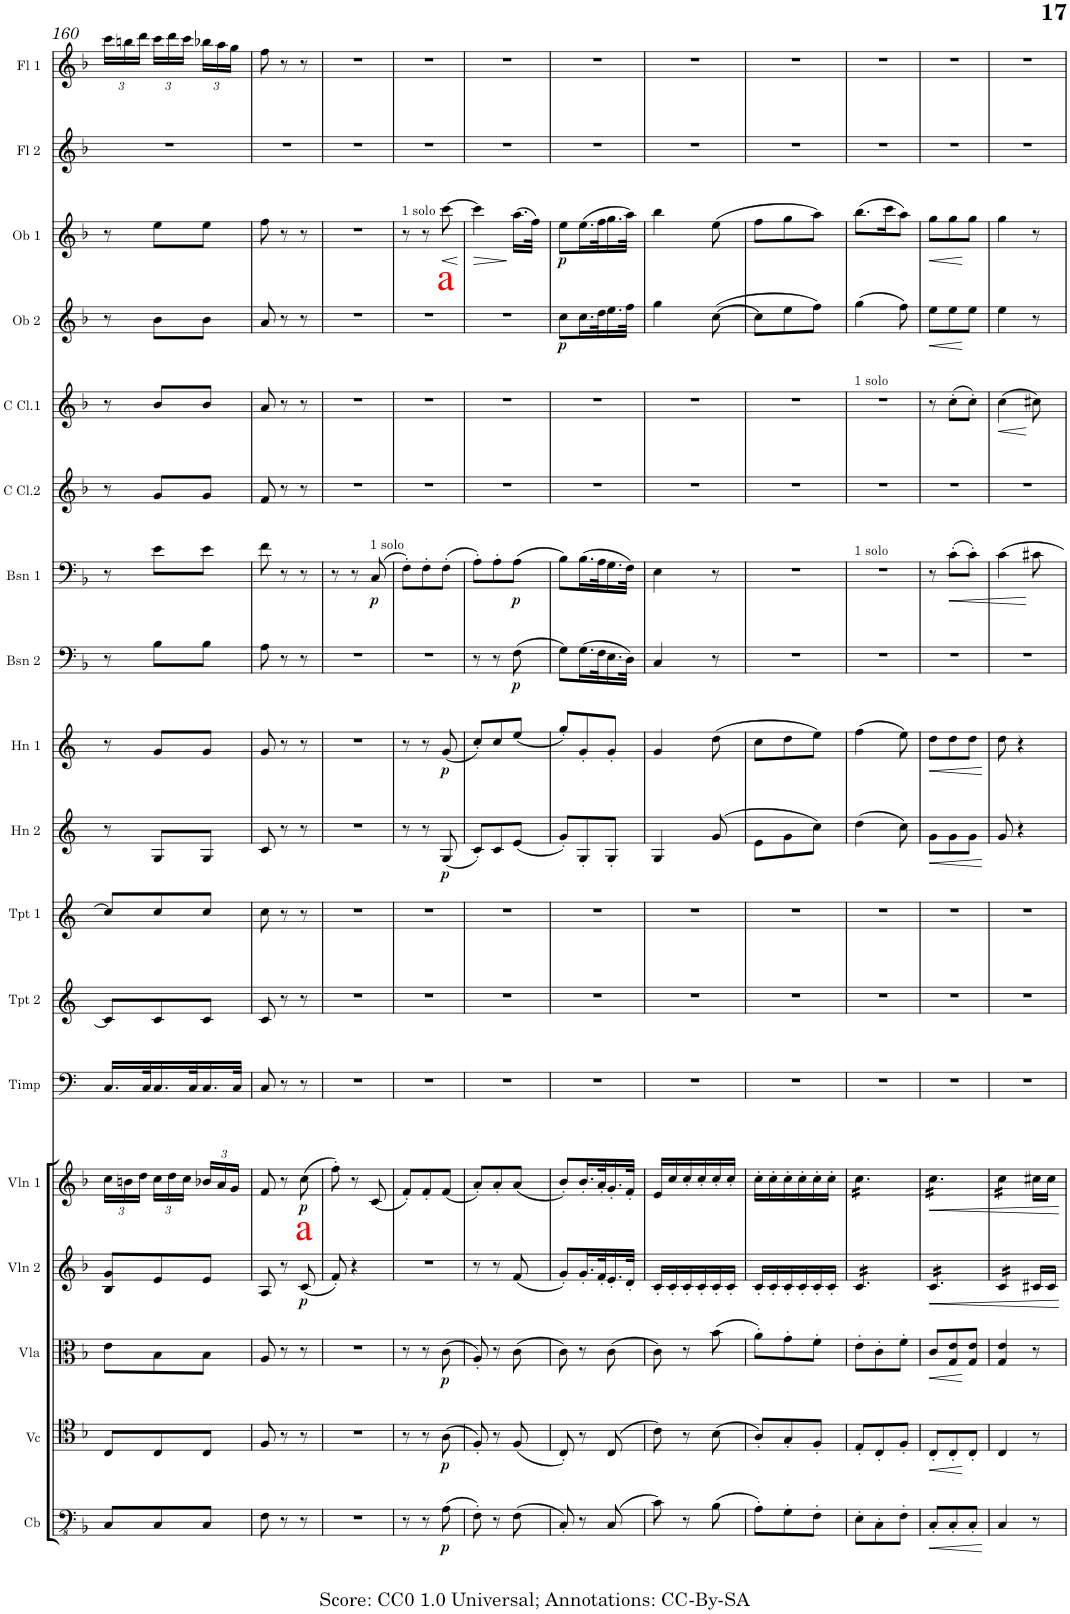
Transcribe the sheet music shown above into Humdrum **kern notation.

**kern	**dynam	**kern	**dynam	**kern	**dynam	**kern	**dynam	**kern	**text	**dynam	**kern	**kern	**kern	**kern	**dynam	**kern	**dynam	**kern	**dynam	**kern	**dynam	**kern	**kern	**dynam	**kern	**dynam	**kern	**text	**dynam	**kern	**kern
*part18	*part18	*part17	*part17	*part16	*part16	*part15	*part15	*part14	*part14	*part14	*part13	*part12	*part11	*part10	*part10	*part9	*part9	*part8	*part8	*part7	*part7	*part6	*part5	*part5	*part4	*part4	*part3	*part3	*part3	*part2	*part1
*staff18	*staff18	*staff17	*staff17	*staff16	*staff16	*staff15	*staff15	*staff14	*staff14	*staff14	*staff13	*staff12	*staff11	*staff10	*staff10	*staff9	*staff9	*staff8	*staff8	*staff7	*staff7	*staff6	*staff5	*staff5	*staff4	*staff4	*staff3	*staff3	*staff3	*staff2	*staff1
*I"Contrabass	*	*I"Violoncello	*	*I"Viola	*	*I"Violin 2	*	*I"Violin 1	*	*	*I"Timpani	*I"C Trumpet 2	*I"C Trumpet 1	*I"F Horn 2	*	*I"F Horn 1	*	*I"Bassoon 2	*	*I"Bassoon 1	*	*I"C Clarinet 2	*I"C Clarinet 1	*	*I"Oboe 2	*	*I"Oboe 1	*	*	*I"Flute 2	*I"Flute 1
*I'Cb	*	*I'Vc	*	*I'Vla	*	*I'Vln 2	*	*I'Vln 1	*	*	*I'Timp	*I'Tpt 2	*I'Tpt 1	*I'Hn 2	*	*I'Hn 1	*	*I'Bsn 2	*	*I'Bsn 1	*	*I'C Cl.2	*I'C Cl.1	*	*I'Ob 2	*	*I'Ob 1	*	*	*I'Fl 2	*I'Fl 1
!!LO:PB:g=z
*clefFv4	*	*clefC4	*	*clefC3	*	*clefG2	*	*clefG2	*	*	*clefF4	*clefG2	*clefG2	*clefG2	*	*clefG2	*	*clefF4	*	*clefF4	*	*clefG2	*clefG2	*	*clefG2	*	*clefG2	*	*	*clefG2	*clefG2
*	*	*	*	*	*	*	*	*	*	*	*	*	*	*Trd4c7	*	*Trd4c7	*	*	*	*	*	*Trd1c2	*Trd1c2	*	*	*	*	*	*	*	*
*k[b-]	*	*k[b-]	*	*k[b-]	*	*k[b-]	*	*k[b-]	*	*	*k[]	*k[]	*k[]	*k[]	*	*k[]	*	*k[b-]	*	*k[b-]	*	*k[b-]	*k[b-]	*	*k[b-]	*	*k[b-]	*	*	*k[b-]	*k[b-]
*F:	*	*F:	*	*F:	*	*F:	*	*F:	*	*	*	*	*	*	*	*	*	*F:	*	*F:	*	*F:	*F:	*	*F:	*	*F:	*	*	*F:	*F:
*M3/8	*	*M3/8	*	*M3/8	*	*M3/8	*	*M3/8	*	*	*M3/8	*M3/8	*M3/8	*M3/8	*	*M3/8	*	*M3/8	*	*M3/8	*	*M3/8	*M3/8	*	*M3/8	*	*M3/8	*	*	*M3/8	*M3/8
*	*	*	*	*	*	*	*	*Xbrackettup	*	*	*	*	*	*	*	*	*	*	*	*	*	*	*	*	*	*	*	*	*	*	*Xbrackettup
=160	=160	=160	=160	=160	=160	=160	=160	=160	=160	=160	=160	=160	=160	=160	=160	=160	=160	=160	=160	=160	=160	=160	=160	=160	=160	=160	=160	=160	=160	=160	=160
8CC/L	.	8C/L	.	8e\L	.	8B-/ 8g/L	.	24cc\LL	.	.	16.C/LL	8c/L]	8cc/L]	8r	.	8r	.	8r	.	8r	.	8r	8r	.	8r	.	8r	.	.	4.r	24ccc\LL
.	.	.	.	.	.	.	.	24bn\	.	.	.	.	.	.	.	.	.	.	.	.	.	.	.	.	.	.	.	.	.	.	24bbn\
.	.	.	.	.	.	.	.	24dd\JJ	.	.	.	.	.	.	.	.	.	.	.	.	.	.	.	.	.	.	.	.	.	.	24ddd\JJ
.	.	.	.	.	.	.	.	.	.	.	32C/K	.	.	.	.	.	.	.	.	.	.	.	.	.	.	.	.	.	.	.	.
8CC/	.	8C/	.	8B-\	.	8e/	.	24cc\LL	.	.	16.C/	8c/	8cc/	8G/L	.	8g/L	.	8B-\L	.	8e\L	.	8g/L	8b-/L	.	8b-\L	.	8ee\L	.	.	.	24ccc\LL
.	.	.	.	.	.	.	.	24dd\	.	.	.	.	.	.	.	.	.	.	.	.	.	.	.	.	.	.	.	.	.	.	24ddd\
.	.	.	.	.	.	.	.	24cc\JJ	.	.	.	.	.	.	.	.	.	.	.	.	.	.	.	.	.	.	.	.	.	.	24ccc\JJ
.	.	.	.	.	.	.	.	.	.	.	32C/K	.	.	.	.	.	.	.	.	.	.	.	.	.	.	.	.	.	.	.	.
8CC/J	.	8C/J	.	8B-\J	.	8e/J	.	24b-X/LL	.	.	16.C/	8c/J	8cc/J	8G/J	.	8g/J	.	8B-\J	.	8e\J	.	8g/J	8b-/J	.	8b-\J	.	8ee\J	.	.	.	24bb-X\LL
.	.	.	.	.	.	.	.	24a/	.	.	.	.	.	.	.	.	.	.	.	.	.	.	.	.	.	.	.	.	.	.	24aa\
.	.	.	.	.	.	.	.	24g/JJ	.	.	.	.	.	.	.	.	.	.	.	.	.	.	.	.	.	.	.	.	.	.	24gg\JJ
.	.	.	.	.	.	.	.	.	.	.	32C/JJk	.	.	.	.	.	.	.	.	.	.	.	.	.	.	.	.	.	.	.	.
=161	=161	=161	=161	=161	=161	=161	=161	=161	=161	=161	=161	=161	=161	=161	=161	=161	=161	=161	=161	=161	=161	=161	=161	=161	=161	=161	=161	=161	=161	=161	=161
8FF\	.	8F/	.	8A/	.	8A/	.	8f/	.	.	8C/	8c/	8cc\	8c/	.	8g/	.	8A\	.	8f\	.	8f/	8a/	.	8a/	.	8ff\	.	.	4.r	8ff\
8r	.	8r	.	8r	.	8r	.	8r	.	.	8r	8r	8r	8r	.	8r	.	8r	.	8r	.	8r	8r	.	8r	.	8r	.	.	.	8r
!	!	!	!	!	!	!	!LO:DY:b	!	!LO:LY:b:color=#FF0000	!LO:DY:b	!	!	!	!	!	!	!	!	!	!	!	!	!	!	!	!	!	!	!	!	!
8r	.	8r	.	8r	.	(8c/	p	(8cc\	a	p	8r	8r	8r	8r	.	8r	.	8r	.	8r	.	8r	8r	.	8r	.	8r	.	.	.	8r
=162	=162	=162	=162	=162	=162	=162	=162	=162	=162	=162	=162	=162	=162	=162	=162	=162	=162	=162	=162	=162	=162	=162	=162	=162	=162	=162	=162	=162	=162	=162	=162
4.r	.	4.r	.	4.r	.	8f'/)	.	8ff'\)	.	.	4.r	4.r	4.r	4.r	.	4.r	.	4.r	.	8r	.	4.r	4.r	.	4.r	.	4.r	.	.	4.r	4.r
.	.	.	.	.	.	4r	.	8r	.	.	.	.	.	.	.	.	.	.	.	8r	.	.	.	.	.	.	.	.	.	.	.
!	!	!	!	!	!	!	!	!	!	!	!	!	!	!	!	!	!	!	!	!LO:TX:a:t=1 solo	!	!	!	!	!	!	!	!	!	!	!
!	!	!	!	!	!	!	!	!	!	!	!	!	!	!	!	!	!	!	!	!	!LO:DY:b	!	!	!	!	!	!	!	!	!	!
.	.	.	.	.	.	.	.	(8c/	.	.	.	.	.	.	.	.	.	.	.	(8C/	p	.	.	.	.	.	.	.	.	.	.
=163	=163	=163	=163	=163	=163	=163	=163	=163	=163	=163	=163	=163	=163	=163	=163	=163	=163	=163	=163	=163	=163	=163	=163	=163	=163	=163	=163	=163	=163	=163	=163
!	!	!	!	!	!	!	!	!	!	!	!	!	!	!	!	!	!	!	!	!	!	!	!	!	!	!	!LO:TX:a:t=1 solo	!	!	!	!
8r	.	8r	.	8r	.	4.r	.	8f'/L)	.	.	4.r	4.r	4.r	8r	.	8r	.	4.r	.	8F'\L)	.	4.r	4.r	.	4.r	.	8r	.	.	4.r	4.r
8r	.	8r	.	8r	.	.	.	8f'/	.	.	.	.	.	8r	.	8r	.	.	.	8F'\	.	.	.	.	.	.	8r	.	.	.	.
!	!LO:DY:b	!	!LO:DY:b	!	!LO:DY:b	!	!	!	!	!	!	!	!	!	!LO:DY:b	!	!LO:DY:b	!	!	!	!	!	!	!	!	!	!	!LO:LY:b:color=#FF0000	!LO:HP:b	!	!
(8AA\	p	(8A\	p	(8c\	p	.	.	(8f/J	.	.	.	.	.	(8G/	p	(8g/	p	.	.	(8F'\J	.	.	.	.	.	.	[8ccc\	a	<	.	.
.	.	.	.	.	.	.	.	.	.	.	.	.	.	.	.	.	.	.	.	.	.	.	.	.	.	.	.	.	[	.	.
=164	=164	=164	=164	=164	=164	=164	=164	=164	=164	=164	=164	=164	=164	=164	=164	=164	=164	=164	=164	=164	=164	=164	=164	=164	=164	=164	=164	=164	=164	=164	=164
!	!	!	!	!	!	!	!	!	!	!	!	!	!	!	!	!	!	!	!	!	!	!	!	!	!	!	!	!	!LO:HP:b	!	!
8FF'\)	.	8F'/)	.	8A'/)	.	8r	.	8a'/L)	.	.	4.r	4.r	4.r	8c'/L)	.	8cc'/L)	.	8r	.	8A'\L)	.	4.r	4.r	.	4.r	.	4ccc\]	.	>	4.r	4.r
8r	.	8r	.	8r	.	8r	.	8a'/	.	.	.	.	.	8c/	.	8cc/	.	8r	.	8A'\	.	.	.	.	.	.	.	.	.	.	.
!	!	!	!	!	!	!	!	!	!	!	!	!	!	!	!	!	!	!	!LO:DY:b	!	!LO:DY:b	!	!	!	!	!	!	!	!	!	!
(8FF\	.	(8F/	.	(8c\	.	(8f/	.	(8a/J	.	.	.	.	.	(8e/J	.	(8ee/J	.	(8F\	p	(8A\J	p	.	.	.	.	.	(16.aa\LL	.	]	.	.
.	.	.	.	.	.	.	.	.	.	.	.	.	.	.	.	.	.	.	.	.	.	.	.	.	.	.	32ff\JJk)	.	.	.	.
=165	=165	=165	=165	=165	=165	=165	=165	=165	=165	=165	=165	=165	=165	=165	=165	=165	=165	=165	=165	=165	=165	=165	=165	=165	=165	=165	=165	=165	=165	=165	=165
!	!	!	!	!	!	!	!	!	!	!	!	!	!	!	!	!	!	!	!	!	!	!	!	!	!	!LO:DY:b	!	!	!LO:DY:b	!	!
8CC'/)	.	8C'/)	.	8c\)	.	8g'/L)	.	8b-'/L)	.	.	4.r	4.r	4.r	8g'/L)	.	8gg'/L)	.	8G\L)	.	8B-\L)	.	4.r	4.r	.	8cc\L	p	8ee\L	.	p	4.r	4.r
8r	.	8r	.	8r	.	16.g'/L	.	16.b-'/L	.	.	.	.	.	8G'/	.	8g'/	.	(16.G\L	.	(16.B-\L	.	.	.	.	16.cc\L	.	(16.ee\L	.	.	.	.
.	.	.	.	.	.	32f'/K	.	32a'/K	.	.	.	.	.	.	.	.	.	32F\K	.	32A\K	.	.	.	.	32dd\K	.	32ff\K	.	.	.	.
(8CC/	.	(8C/	.	(8c\	.	16.e'/	.	16.g'/	.	.	.	.	.	8G'/J	.	8g'/J	.	16.E\	.	16.G\	.	.	.	.	16.ee\	.	16.gg\	.	.	.	.
.	.	.	.	.	.	32d'/JJk	.	32f'/JJk	.	.	.	.	.	.	.	.	.	32D\JJk)	.	32F\JJk)	.	.	.	.	32ff\JJk	.	32aa\JJk)	.	.	.	.
=166	=166	=166	=166	=166	=166	=166	=166	=166	=166	=166	=166	=166	=166	=166	=166	=166	=166	=166	=166	=166	=166	=166	=166	=166	=166	=166	=166	=166	=166	=166	=166
8C\)	.	8c\)	.	8c\)	.	16c'/LL	.	16e/LL	.	.	4.r	4.r	4.r	4G/	.	4g/	.	4C/	.	4E\	.	4.r	4.r	.	4gg\	.	4bb-\	.	.	4.r	4.r
.	.	.	.	.	.	16c'/	.	16cc/	.	.	.	.	.	.	.	.	.	.	.	.	.	.	.	.	.	.	.	.	.	.	.
8r	.	8r	.	8r	.	16c'/	.	16cc'/	.	.	.	.	.	.	.	.	.	.	.	.	.	.	.	.	.	.	.	.	.	.	.
.	.	.	.	.	.	16c'/	.	16cc'/	.	.	.	.	.	.	.	.	.	.	.	.	.	.	.	.	.	.	.	.	.	.	.
(8BB-\	.	(8B-\	.	(8b-\	.	16c'/	.	16cc'/	.	.	.	.	.	(8g/	.	(8dd\	.	8r	.	8r	.	.	.	.	([8cc\	.	(8ee\	.	.	.	.
.	.	.	.	.	.	16c'/JJ	.	16cc'/JJ	.	.	.	.	.	.	.	.	.	.	.	.	.	.	.	.	.	.	.	.	.	.	.
=167	=167	=167	=167	=167	=167	=167	=167	=167	=167	=167	=167	=167	=167	=167	=167	=167	=167	=167	=167	=167	=167	=167	=167	=167	=167	=167	=167	=167	=167	=167	=167
8AA'\L)	.	8A'/L)	.	8a'\L)	.	16c'/LL	.	16cc'\LL	.	.	4.r	4.r	4.r	8e\L	.	8cc\L	.	4.r	.	4.r	.	4.r	4.r	.	8cc\L]	.	8ff\L	.	.	4.r	4.r
.	.	.	.	.	.	16c'/	.	16cc'\	.	.	.	.	.	.	.	.	.	.	.	.	.	.	.	.	.	.	.	.	.	.	.
8GG'\	.	8G'/	.	8g'\	.	16c'/	.	16cc'\	.	.	.	.	.	8g\	.	8dd\	.	.	.	.	.	.	.	.	8ee\	.	8gg\	.	.	.	.
.	.	.	.	.	.	16c'/	.	16cc'\	.	.	.	.	.	.	.	.	.	.	.	.	.	.	.	.	.	.	.	.	.	.	.
8FF'\J	.	8F'/J	.	8f'\J	.	16c'/	.	16cc'\	.	.	.	.	.	8cc\J)	.	8ee\J)	.	.	.	.	.	.	.	.	8ff\J)	.	8aa\J)	.	.	.	.
.	.	.	.	.	.	16c'/JJ	.	16cc'\JJ	.	.	.	.	.	.	.	.	.	.	.	.	.	.	.	.	.	.	.	.	.	.	.
=168	=168	=168	=168	=168	=168	=168	=168	=168	=168	=168	=168	=168	=168	=168	=168	=168	=168	=168	=168	=168	=168	=168	=168	=168	=168	=168	=168	=168	=168	=168	=168
!	!	!	!	!	!	!	!	!	!	!	!	!	!	!	!	!	!	!	!	!	!	!	!LO:TX:a:t=1 solo	!	!	!	!	!	!	!	!
!	!	!	!	!	!	!	!	!	!	!	!	!	!	!	!	!	!	!	!	!LO:TX:a:t=1 solo	!	!	!	!	!	!	!	!	!	!	!
*	*	*	*	*	*	*tremolo	*	*	*	*	*	*	*	*	*	*	*	*	*	*	*	*	*	*	*	*	*	*	*	*	*
*	*	*	*	*	*	*	*	*tremolo	*	*	*	*	*	*	*	*	*	*	*	*	*	*	*	*	*	*	*	*	*	*	*
8EE'\L	.	8E'/L	.	8e'\L	.	16c/LL	.	16cc\LL	.	.	4.r	4.r	4.r	(4dd\	.	(4ff\	.	4.r	.	4.r	.	4.r	4.r	.	(4gg\	.	(8.bb-\L	.	.	4.r	4.r
.	.	.	.	.	.	16c/	.	16cc\	.	.	.	.	.	.	.	.	.	.	.	.	.	.	.	.	.	.	.	.	.	.	.
8CC'\	.	8C'/	.	8c'\	.	16c/	.	16cc\	.	.	.	.	.	.	.	.	.	.	.	.	.	.	.	.	.	.	.	.	.	.	.
.	.	.	.	.	.	16c/	.	16cc\	.	.	.	.	.	.	.	.	.	.	.	.	.	.	.	.	.	.	16ccc\K	.	.	.	.
8FF'\J	.	8F'/J	.	8f'\J	.	16c/	.	16cc\	.	.	.	.	.	8cc\)	.	8ee\)	.	.	.	.	.	.	.	.	8ff\)	.	8aa\J)	.	.	.	.
.	.	.	.	.	.	16c/JJ	.	16cc\JJ	.	.	.	.	.	.	.	.	.	.	.	.	.	.	.	.	.	.	.	.	.	.	.
=169	=169	=169	=169	=169	=169	=169	=169	=169	=169	=169	=169	=169	=169	=169	=169	=169	=169	=169	=169	=169	=169	=169	=169	=169	=169	=169	=169	=169	=169	=169	=169
!	!LO:HP:b	!	!LO:HP:b	!	!LO:HP:b	!	!LO:HP:b	!	!	!LO:HP:b	!	!	!	!	!LO:HP:b	!	!LO:HP:b	!	!	!	!	!	!	!	!	!LO:HP:b	!	!	!LO:HP:b	!	!
8CC'/L	<	8C'/L	<	8c/L	<	16c/LL	<	16cc\LL	.	<	4.r	4.r	4.r	8g\L	<	8dd\L	<	4.r	.	8r	.	4.r	8r	.	8ee\L	<	8gg\L	.	<	4.r	4.r
.	.	.	.	.	.	16c/	.	16cc\	.	.	.	.	.	.	.	.	.	.	.	.	.	.	.	.	.	.	.	.	.	.	.
!	!	!	!	!	!	!	!	!	!	!	!	!	!	!	!	!	!	!	!	!	!LO:HP:b	!	!	!	!	!	!	!	!	!	!
8CC'/	.	8C'/	.	8G/ 8e/	.	16c/	.	16cc\	.	.	.	.	.	8g\	.	8dd\	.	.	.	(8c'\L	<	.	(8cc'\L	.	8ee\	.	8gg\	.	.	.	.
.	.	.	.	.	.	16c/	.	16cc\	.	.	.	.	.	.	.	.	.	.	.	.	.	.	.	.	.	.	.	.	.	.	.
8CC'/J	.	8C'/J	[	8G/ 8e/J	[	16c/	.	16cc\	.	.	.	.	.	8g\J	.	8dd\J	.	.	.	8c'\J)	.	.	8cc'\J)	.	8ee\J	[	8gg\J	.	[	.	.
.	.	.	.	.	.	16c/JJ	.	16cc\JJ	.	.	.	.	.	.	.	.	.	.	.	.	.	.	.	.	.	.	.	.	.	.	.
.	[	.	.	.	.	.	.	.	.	.	.	.	.	.	[	.	[	.	.	.	.	.	.	.	.	.	.	.	.	.	.
=170	=170	=170	=170	=170	=170	=170	=170	=170	=170	=170	=170	=170	=170	=170	=170	=170	=170	=170	=170	=170	=170	=170	=170	=170	=170	=170	=170	=170	=170	=170	=170
!	!	!	!	!	!	!	!	!	!	!	!	!	!	!	!	!	!	!	!	!	!	!	!	!LO:HP:b	!	!	!	!	!	!	!
4CC/	.	4C/	.	4G/ 4e/	.	16c/LL	.	16cc\LL	.	.	4.r	4.r	4.r	8g/	.	8dd\	.	4.r	.	4c\	.	4.r	(4cc\	<	4ee\	.	4gg\	.	.	4.r	4.r
.	.	.	.	.	.	16c/	.	16cc\	.	.	.	.	.	.	.	.	.	.	.	.	.	.	.	.	.	.	.	.	.	.	.
.	.	.	.	.	.	16c/	.	16cc\	.	.	.	.	.	4r	.	4r	.	.	.	.	.	.	.	.	.	.	.	.	.	.	.
.	.	.	.	.	.	16c/JJ	.	16cc\JJ	.	.	.	.	.	.	.	.	.	.	.	.	.	.	.	.	.	.	.	.	.	.	.
*	*	*	*	*	*	*	*	*Xtremolo	*	*	*	*	*	*	*	*	*	*	*	*	*	*	*	*	*	*	*	*	*	*	*
*	*	*	*	*	*	*Xtremolo	*	*	*	*	*	*	*	*	*	*	*	*	*	*	*	*	*	*	*	*	*	*	*	*	*
8r	.	8r	.	8r	.	16c#X/LL	.	16cc#X\LL	.	.	.	.	.	.	.	.	.	.	.	8c#X\	[	.	8cc#X\)	[	8r	.	8r	.	.	.	.
.	.	.	.	.	.	16c#/JJ	.	16cc#\JJ	.	.	.	.	.	.	.	.	.	.	.	.	.	.	.	.	.	.	.	.	.	.	.
.	.	.	.	.	.	.	[	.	.	[	.	.	.	.	.	.	.	.	.	.	.	.	.	.	.	.	.	.	.	.	.
=	=	=	=	=	=	=	=	=	=	=	=	=	=	=	=	=	=	=	=	=	=	=	=	=	=	=	=	=	=	=	=
*-	*-	*-	*-	*-	*-	*-	*-	*-	*-	*-	*-	*-	*-	*-	*-	*-	*-	*-	*-	*-	*-	*-	*-	*-	*-	*-	*-	*-	*-	*-	*-
